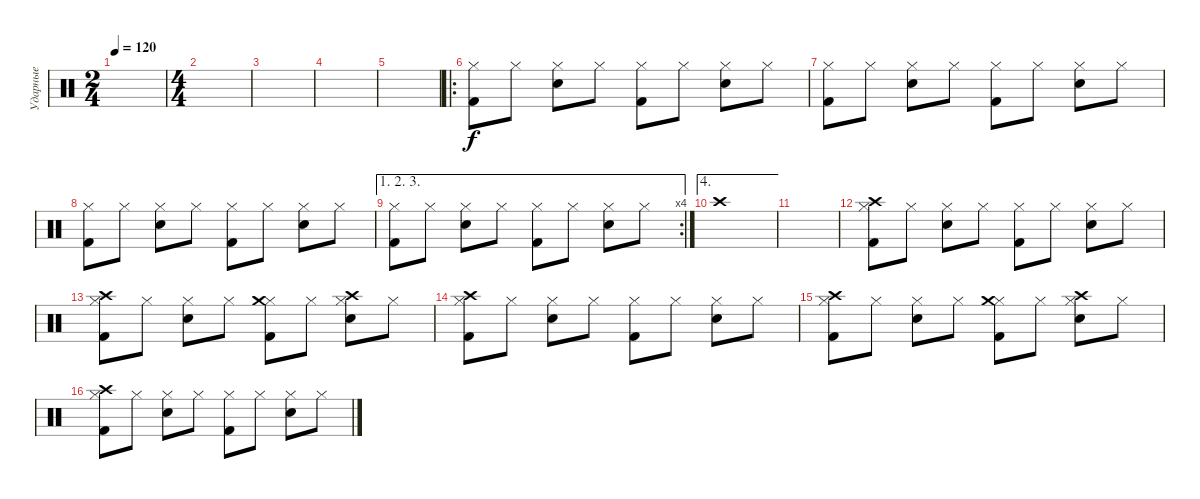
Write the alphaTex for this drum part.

\track ("Ударные" "Ударные") {instrument percussion}
\staff {score}
\articulation defaults
\ts (2 4)
\tempo 120
\clef neutral
\ks c
|
\ts (4 4)
|
|
|
|
\ro
("Hi-Hat (closed)" "Kick (hit) 2").8 "Hi-Hat (closed)".8 ("Hi-Hat (closed)" "Electric Snare (hit)").8 "Hi-Hat (closed)".8 ("Hi-Hat (closed)" "Kick (hit) 2").8 "Hi-Hat (closed)".8 ("Hi-Hat (closed)" "Snare (hit) 2").8 "Hi-Hat (closed)".8 |
("Hi-Hat (closed)" "Kick (hit) 2").8 "Hi-Hat (closed)".8 ("Hi-Hat (closed)" "Electric Snare (hit)").8 "Hi-Hat (closed)".8 ("Hi-Hat (closed)" "Kick (hit) 2").8 "Hi-Hat (closed)".8 ("Hi-Hat (closed)" "Snare (hit) 2").8 "Hi-Hat (closed)".8 |
("Hi-Hat (closed)" "Kick (hit) 2").8 "Hi-Hat (closed)".8 ("Hi-Hat (closed)" "Electric Snare (hit)").8 "Hi-Hat (closed)".8 ("Hi-Hat (closed)" "Kick (hit) 2").8 "Hi-Hat (closed)".8 ("Hi-Hat (closed)" "Snare (hit) 2").8 "Hi-Hat (closed)".8 |
\ae (1 2 3)
\rc 4
("Hi-Hat (closed)" "Kick (hit) 2").8 "Hi-Hat (closed)".8 ("Hi-Hat (closed)" "Electric Snare (hit)").8 "Hi-Hat (closed)".8 ("Hi-Hat (closed)" "Kick (hit) 2").8 "Hi-Hat (closed)".8 ("Hi-Hat (closed)" "Snare (hit) 2").8 "Hi-Hat (closed)".8 |
\ae 4 "Crash high (hit)".1
|
|
("Hi-Hat (closed)" "Kick (hit) 2" "Crash high (hit)").8 "Hi-Hat (closed)".8 ("Hi-Hat (closed)" "Electric Snare (hit)").8 "Hi-Hat (closed)".8 ("Hi-Hat (closed)" "Kick (hit) 2").8 "Hi-Hat (closed)".8 ("Hi-Hat (closed)" "Snare (hit) 2").8 "Hi-Hat (closed)".8 |
("Hi-Hat (closed)" "Kick (hit) 2" "Crash high (hit)").8 "Hi-Hat (closed)".8 ("Hi-Hat (closed)" "Electric Snare (hit)").8 "Hi-Hat (closed)".8 ("Hi-Hat (closed)" "Kick (hit) 2" "Crash medium (hit)").8 "Hi-Hat (closed)".8 ("Hi-Hat (closed)" "Snare (hit) 2" "Crash high (hit)").8 "Hi-Hat (closed)".8 |
("Hi-Hat (closed)" "Kick (hit) 2" "Crash high (hit)").8 "Hi-Hat (closed)".8 ("Hi-Hat (closed)" "Electric Snare (hit)").8 "Hi-Hat (closed)".8 ("Hi-Hat (closed)" "Kick (hit) 2").8 "Hi-Hat (closed)".8 ("Hi-Hat (closed)" "Snare (hit) 2").8 "Hi-Hat (closed)".8 |
("Hi-Hat (closed)" "Kick (hit) 2" "Crash high (hit)").8 "Hi-Hat (closed)".8 ("Hi-Hat (closed)" "Electric Snare (hit)").8 "Hi-Hat (closed)".8 ("Hi-Hat (closed)" "Kick (hit) 2" "Crash medium (hit)").8 "Hi-Hat (closed)".8 ("Hi-Hat (closed)" "Snare (hit) 2" "Crash high (hit)").8 "Hi-Hat (closed)".8 |
("Hi-Hat (closed)" "Kick (hit) 2" "Crash high (hit)").8 "Hi-Hat (closed)".8 ("Hi-Hat (closed)" "Electric Snare (hit)").8 "Hi-Hat (closed)".8 ("Hi-Hat (closed)" "Kick (hit) 2").8 "Hi-Hat (closed)".8 ("Hi-Hat (closed)" "Snare (hit) 2").8 "Hi-Hat (closed)".8
